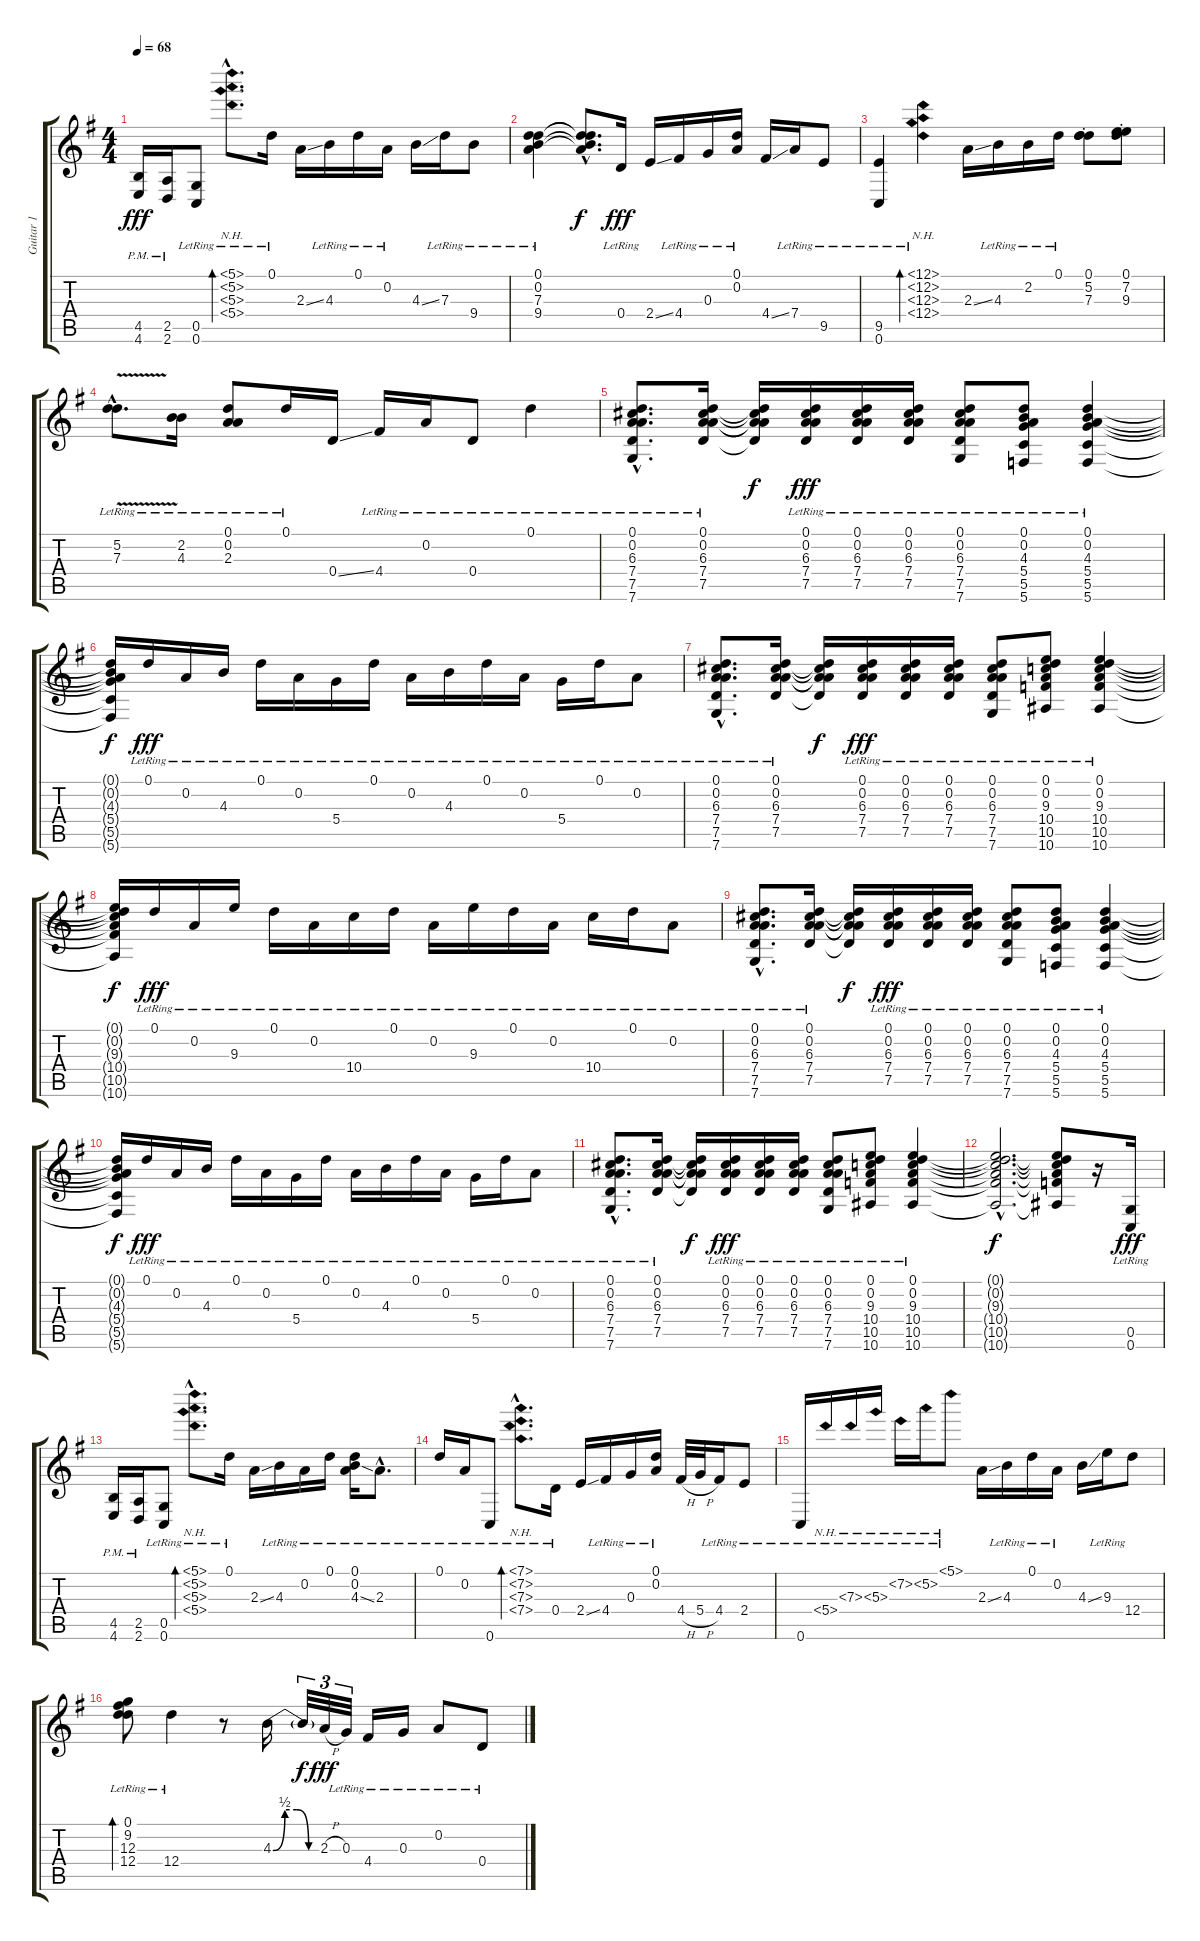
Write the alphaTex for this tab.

\track ("Guitar 1" "Guitar 1") {instrument acousticguitarsteel}
\staff {score tabs}
\tuning (D4 A3 G3 D3 G2 C2) {hide}
\ts (4 4)
\tempo 68
\clef g2
\ks g
(4.5{pm} 4.6{pm}).16{dy fff} (2.5{pm} 2.6{pm}).16 (0.5{lr} 0.6{lr}).8 (5.1{nh hac lr} 5.2{nh hac lr} 5.3{nh hac lr} 5.4{nh hac lr}).8{d bd 240} 0.1{lr}.16 2.3{ss}.16 4.3{lr}.16 0.1{lr}.16 0.2{lr}.16 4.3{ss}.16 7.3{lr}.16 9.4{lr}.8 |
(0.1{lr} 0.2{lr} 7.3{lr} 9.4{lr}).4 (0.1{hac t} 0.2{hac t} 7.3{hac t} 9.4{hac t}).8{d dy f} 0.4{lr}.16{dy fff} 2.4{ss}.16 4.4{lr}.16 0.3{lr}.16 (0.1{lr} 0.2{lr}).16 4.4{ss}.16 7.4{lr}.16 9.5{lr}.8 |
(9.5{lr} 0.6{lr}).4 (12.1{nh lr} 12.2{nh lr} 12.3{nh lr} 12.4{nh lr}).4{bd 240} 2.3{ss}.16 4.3{lr}.16 2.2{lr}.16 0.1{lr}.16 (0.1{st} 5.2{st} 7.3{st}).8 (0.1{st} 7.2{st} 9.3{st}).8 |
(5.2{v hac lr} 7.3{v hac lr}).8{d} (2.2{lr} 4.3{lr}).16 (0.1{lr} 0.2{lr} 2.3{lr}).8 0.1{lr}.16 0.4{ss}.16 4.4{lr}.16 0.2{lr}.16 0.4{lr}.8 0.1{lr}.4 |
(0.1{hac lr} 0.2{hac lr} 6.3{hac lr} 7.4{hac lr} 7.5{hac lr} 7.6{hac lr}).8{d} (0.1{lr} 0.2{lr} 6.3{lr} 7.4{lr} 7.5{lr}).16 (0.1{t} 0.2{t} 6.3{t} 7.4{t} 7.5{t}).16{dy f} (0.1{lr} 0.2{lr} 6.3{lr} 7.4{lr} 7.5{lr}).16{dy fff} (0.1{lr} 0.2{lr} 6.3{lr} 7.4{lr} 7.5{lr}).16 (0.1{lr} 0.2{lr} 6.3{lr} 7.4{lr} 7.5{lr}).16 (0.1{lr} 0.2{lr} 6.3{lr} 7.4{lr} 7.5{lr} 7.6{lr}).8 (0.1{lr} 0.2{lr} 4.3{lr} 5.4{lr} 5.5{lr} 5.6{lr}).8 (0.1{lr} 0.2{lr} 4.3{lr} 5.4{lr} 5.5{lr} 5.6{lr}).4 |
(0.1{t} 0.2{t} 4.3{t} 5.4{t} 5.5{t} 5.6{t}).16{dy f} 0.1{lr}.16{dy fff} 0.2{lr}.16 4.3{lr}.16 0.1{lr}.16 0.2{lr}.16 5.4{lr}.16 0.1{lr}.16 0.2{lr}.16 4.3{lr}.16 0.1{lr}.16 0.2{lr}.16 5.4{lr}.16 0.1{lr}.16 0.2{lr}.8 |
(0.1{hac lr} 0.2{hac lr} 6.3{hac lr} 7.4{hac lr} 7.5{hac lr} 7.6{hac lr}).8{d} (0.1{lr} 0.2{lr} 6.3{lr} 7.4{lr} 7.5{lr}).16 (0.1{t} 0.2{t} 6.3{t} 7.4{t} 7.5{t}).16{dy f} (0.1{lr} 0.2{lr} 6.3{lr} 7.4{lr} 7.5{lr}).16{dy fff} (0.1{lr} 0.2{lr} 6.3{lr} 7.4{lr} 7.5{lr}).16 (0.1{lr} 0.2{lr} 6.3{lr} 7.4{lr} 7.5{lr}).16 (0.1{lr} 0.2{lr} 6.3{lr} 7.4{lr} 7.5{lr} 7.6{lr}).8 (0.1{lr} 0.2{lr} 9.3{lr} 10.4{lr} 10.5{lr} 10.6{lr}).8 (0.1{lr} 0.2{lr} 9.3{lr} 10.4{lr} 10.5{lr} 10.6{lr}).4 |
(0.1{t} 0.2{t} 9.3{t} 10.4{t} 10.5{t} 10.6{t}).16{dy f} 0.1{lr}.16{dy fff} 0.2{lr}.16 9.3{lr}.16 0.1{lr}.16 0.2{lr}.16 10.4{lr}.16 0.1{lr}.16 0.2{lr}.16 9.3{lr}.16 0.1{lr}.16 0.2{lr}.16 10.4{lr}.16 0.1{lr}.16 0.2{lr}.8 |
(0.1{hac lr} 0.2{hac lr} 6.3{hac lr} 7.4{hac lr} 7.5{hac lr} 7.6{hac lr}).8{d} (0.1{lr} 0.2{lr} 6.3{lr} 7.4{lr} 7.5{lr}).16 (0.1{t} 0.2{t} 6.3{t} 7.4{t} 7.5{t}).16{dy f} (0.1{lr} 0.2{lr} 6.3{lr} 7.4{lr} 7.5{lr}).16{dy fff} (0.1{lr} 0.2{lr} 6.3{lr} 7.4{lr} 7.5{lr}).16 (0.1{lr} 0.2{lr} 6.3{lr} 7.4{lr} 7.5{lr}).16 (0.1{lr} 0.2{lr} 6.3{lr} 7.4{lr} 7.5{lr} 7.6{lr}).8 (0.1{lr} 0.2{lr} 4.3{lr} 5.4{lr} 5.5{lr} 5.6{lr}).8 (0.1{lr} 0.2{lr} 4.3{lr} 5.4{lr} 5.5{lr} 5.6{lr}).4 |
(0.1{t} 0.2{t} 4.3{t} 5.4{t} 5.5{t} 5.6{t}).16{dy f} 0.1{lr}.16{dy fff} 0.2{lr}.16 4.3{lr}.16 0.1{lr}.16 0.2{lr}.16 5.4{lr}.16 0.1{lr}.16 0.2{lr}.16 4.3{lr}.16 0.1{lr}.16 0.2{lr}.16 5.4{lr}.16 0.1{lr}.16 0.2{lr}.8 |
(0.1{hac lr} 0.2{hac lr} 6.3{hac lr} 7.4{hac lr} 7.5{hac lr} 7.6{hac lr}).8{d} (0.1{lr} 0.2{lr} 6.3{lr} 7.4{lr} 7.5{lr}).16 (0.1{t} 0.2{t} 6.3{t} 7.4{t} 7.5{t}).16{dy f} (0.1{lr} 0.2{lr} 6.3{lr} 7.4{lr} 7.5{lr}).16{dy fff} (0.1{lr} 0.2{lr} 6.3{lr} 7.4{lr} 7.5{lr}).16 (0.1{lr} 0.2{lr} 6.3{lr} 7.4{lr} 7.5{lr}).16 (0.1{lr} 0.2{lr} 6.3{lr} 7.4{lr} 7.5{lr} 7.6{lr}).8 (0.1{lr} 0.2{lr} 9.3{lr} 10.4{lr} 10.5{lr} 10.6{lr}).8 (0.1{lr} 0.2{lr} 9.3{lr} 10.4{lr} 10.5{lr} 10.6{lr}).4 |
(0.1{hac t} 0.2{hac t} 9.3{hac t} 10.4{hac t} 10.5{hac t} 10.6{hac t}).2{d dy f} (0.1{t} 0.2{t} 9.3{t} 10.4{t} 10.5{t} 10.6{t}).8 r.16 (0.5{lr} 0.6{lr}).16{dy fff} |
(4.5{pm} 4.6{pm}).16 (2.5{pm} 2.6{pm}).16 (0.5{lr} 0.6{lr}).8 (5.1{nh hac lr} 5.2{nh hac lr} 5.3{nh hac lr} 5.4{nh hac lr}).8{d bd 240} 0.1{lr}.16 2.3{ss}.16 4.3{lr}.16 0.2{lr}.16 0.1{lr}.16 (0.1{lr} 0.2{lr} 4.3{ss}).16 2.3{hac lr}.8{d} |
0.1{lr}.16 0.2{lr}.16 0.6{lr}.8 (7.1{nh hac lr} 7.2{nh hac lr} 7.3{nh hac lr} 7.4{nh hac lr}).8{d bd 240} 0.4{lr}.16 2.4{ss}.16 4.4{lr}.16 0.3{lr}.16 (0.1{lr} 0.2{lr}).16 4.4{h}.32 5.4{h}.32 4.4{lr}.16 2.4{lr}.8 |
0.6{lr}.16 5.4{nh lr}.16 7.3{nh lr}.16 5.3{nh lr}.16 7.2{nh lr}.16 5.2{nh lr}.16 5.1{nh lr}.8 2.3{ss}.16 4.3{lr}.16 0.1{lr}.16 0.2{lr}.16 4.3{ss}.16 9.3{lr}.16 12.4{lr}.8 |
(0.1{lr} 9.2{lr} 12.3{lr} 12.4{lr}).8{bd 240} 12.4{lr}.4 r.8 4.3{be (custom 0 0 15 2 30 2 45 0 60 0)}.16 4.3{t}.32{tu (3 2) dy f} 2.3{h}.32{tu (3 2) dy fff} 0.3{lr}.32{tu (3 2)} 4.4{lr}.16 0.3{lr}.16 0.2{lr}.8 0.4{lr}.8
